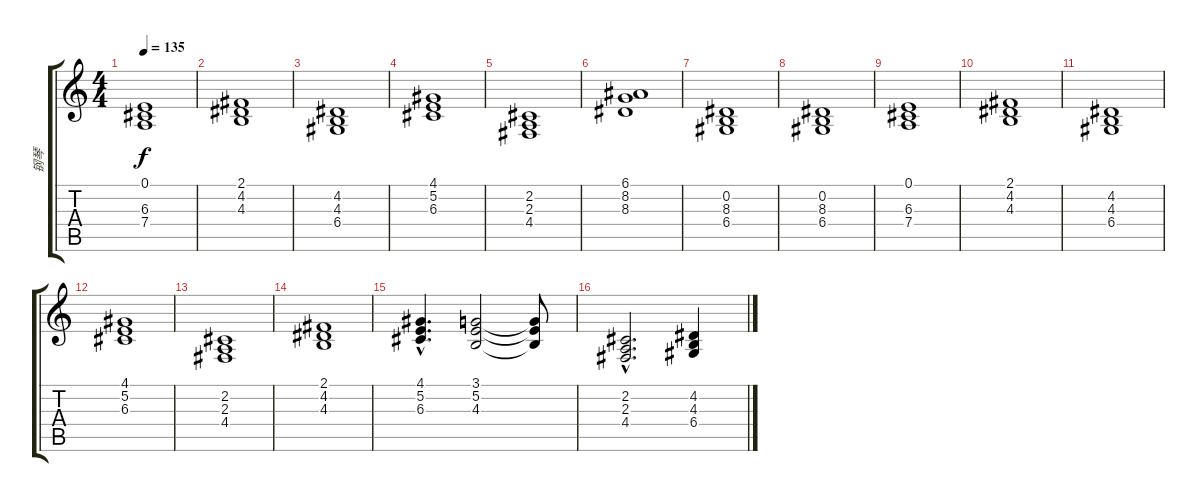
\track ("钢琴" "钢琴") {instrument acousticgrandpiano}
\staff {score tabs}
\tuning (E4 B3 G3 D3 A2 E2) {hide}
\ts (4 4)
\tempo 135
\clef g2
\ks c
(0.1 6.3 7.4).1{dy f} |
(2.1 4.2 4.3).1 |
(4.2 4.3 6.4).1 |
(4.1 5.2 6.3).1 |
(2.2 2.3 4.4).1 |
(6.1 8.2 8.3).1 |
(0.2 8.3 6.4).1 |
(0.2 8.3 6.4).1 |
(0.1 6.3 7.4).1 |
(2.1 4.2 4.3).1 |
(4.2 4.3 6.4).1 |
(4.1 5.2 6.3).1 |
(2.2 2.3 4.4).1 |
(2.1 4.2 4.3).1 |
(4.1{hac} 5.2{hac} 6.3{hac}).4{d} (3.1 5.2 4.3).2 (3.1{t} 5.2{t} 4.3{t}).8 |
(2.2{hac} 2.3{hac} 4.4{hac}).2{d} (4.2 4.3 6.4).4
